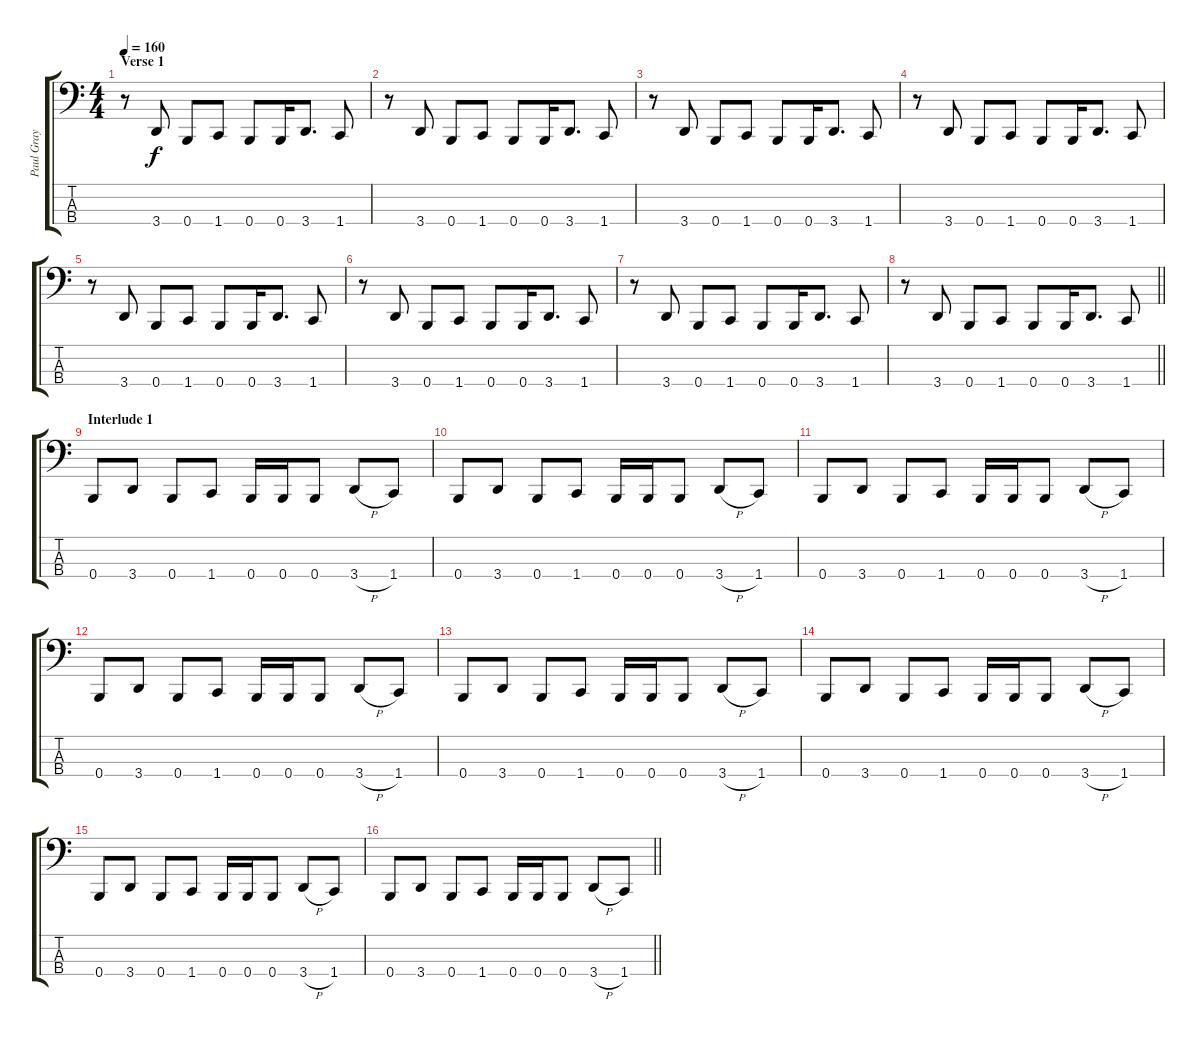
\track ("Paul Gray" "Paul Gray") {instrument electricbasspick}
\staff {score tabs}
\tuning (E2 B1 Gb1 B0) {hide}
\ts (4 4)
\section ("" "Verse 1")
\tempo 160
\clef f4
\ks c
r.8{dy f} 3.4.8 0.4.8 1.4.8 0.4.8 0.4.16 3.4.8{d} 1.4.8 |
r.8 3.4.8 0.4.8 1.4.8 0.4.8 0.4.16 3.4.8{d} 1.4.8 |
r.8 3.4.8 0.4.8 1.4.8 0.4.8 0.4.16 3.4.8{d} 1.4.8 |
r.8 3.4.8 0.4.8 1.4.8 0.4.8 0.4.16 3.4.8{d} 1.4.8 |
r.8 3.4.8 0.4.8 1.4.8 0.4.8 0.4.16 3.4.8{d} 1.4.8 |
r.8 3.4.8 0.4.8 1.4.8 0.4.8 0.4.16 3.4.8{d} 1.4.8 |
r.8 3.4.8 0.4.8 1.4.8 0.4.8 0.4.16 3.4.8{d} 1.4.8 |
\barLineRight lightlight
r.8 3.4.8 0.4.8 1.4.8 0.4.8 0.4.16 3.4.8{d} 1.4.8 |
\section ("" "Interlude 1")
0.4.8 3.4.8 0.4.8 1.4.8 0.4.16 0.4.16 0.4.8 3.4{h}.8 1.4.8 |
0.4.8 3.4.8 0.4.8 1.4.8 0.4.16 0.4.16 0.4.8 3.4{h}.8 1.4.8 |
0.4.8 3.4.8 0.4.8 1.4.8 0.4.16 0.4.16 0.4.8 3.4{h}.8 1.4.8 |
0.4.8 3.4.8 0.4.8 1.4.8 0.4.16 0.4.16 0.4.8 3.4{h}.8 1.4.8 |
0.4.8 3.4.8 0.4.8 1.4.8 0.4.16 0.4.16 0.4.8 3.4{h}.8 1.4.8 |
0.4.8 3.4.8 0.4.8 1.4.8 0.4.16 0.4.16 0.4.8 3.4{h}.8 1.4.8 |
0.4.8 3.4.8 0.4.8 1.4.8 0.4.16 0.4.16 0.4.8 3.4{h}.8 1.4.8 |
\barLineRight lightlight
0.4.8 3.4.8 0.4.8 1.4.8 0.4.16 0.4.16 0.4.8 3.4{h}.8 1.4.8
